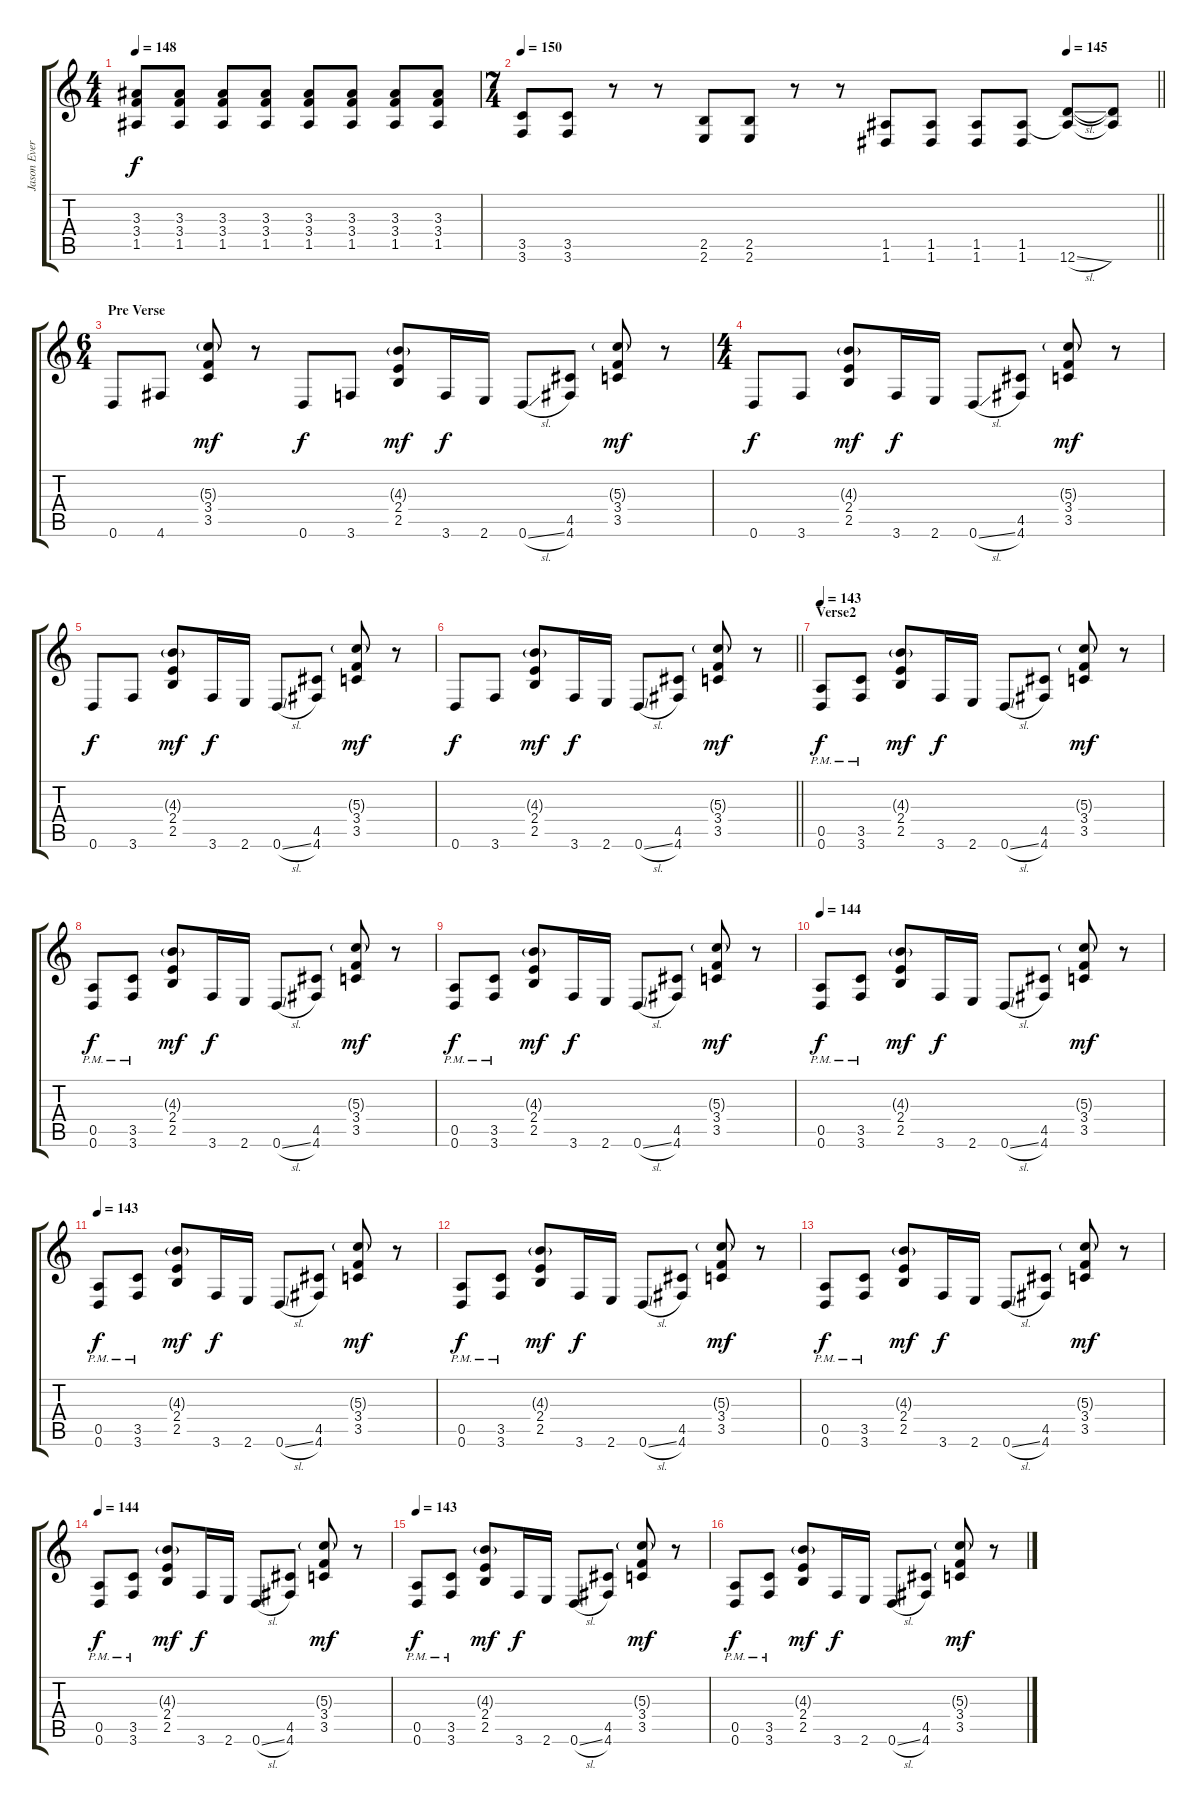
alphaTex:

\track ("Jason Everman" "Jason Ever") {instrument distortionguitar}
\staff {score tabs}
\tuning (E4 B3 G3 D3 A2 D2) {hide}
\ts (4 4)
\tempo 148
\clef g2
\ks c
(3.3{t} 3.4{t} 1.5{t}).8{dy f} (3.3 3.4 1.5).8 (3.3 3.4 1.5).8 (3.3 3.4 1.5).8 (3.3 3.4 1.5).8 (3.3 3.4 1.5).8 (3.3 3.4 1.5).8 (3.3 3.4 1.5).8 |
\ts (7 4)
\tempo 150
\tempo (145 0.8571428571428571)
\barLineRight lightlight
(3.5 3.6).8 (3.5 3.6).8 r.8 r.8 (2.5 2.6).8 (2.5 2.6).8 r.8 r.8 (1.5 1.6).8 (1.5 1.6).8 (1.5 1.6).8 (1.5 1.6).8 (1.5{t} 12.6{sl}).8 (1.5{t} 12.6{t}).8 |
\ts (6 4)
\section ("" "Pre Verse")
0.6.8 4.6.8 (5.3{g} 3.4 3.5).8{dy mf} r.8 0.6.8{dy f} 3.6.8 (4.3{g} 2.4 2.5).8{dy mf} 3.6.16{dy f} 2.6.16 0.6{sl}.8 (4.5 4.6).8 (5.3{g} 3.4 3.5).8{dy mf} r.8 |
\ts (4 4)
0.6.8{dy f} 3.6.8 (4.3{g} 2.4 2.5).8{dy mf} 3.6.16{dy f} 2.6.16 0.6{sl}.8 (4.5 4.6).8 (5.3{g} 3.4 3.5).8{dy mf} r.8 |
0.6.8{dy f} 3.6.8 (4.3{g} 2.4 2.5).8{dy mf} 3.6.16{dy f} 2.6.16 0.6{sl}.8 (4.5 4.6).8 (5.3{g} 3.4 3.5).8{dy mf} r.8 |
\barLineRight lightlight
0.6.8{dy f} 3.6.8 (4.3{g} 2.4 2.5).8{dy mf} 3.6.16{dy f} 2.6.16 0.6{sl}.8 (4.5 4.6).8 (5.3{g} 3.4 3.5).8{dy mf} r.8 |
\section ("" "Verse2")
\tempo 143
(0.5{pm} 0.6{pm}).8{dy f} (3.5{pm} 3.6{pm}).8 (4.3{g} 2.4 2.5).8{dy mf} 3.6.16{dy f} 2.6.16 0.6{sl}.8 (4.5 4.6).8 (5.3{g} 3.4 3.5).8{dy mf} r.8 |
(0.5{pm} 0.6{pm}).8{dy f} (3.5{pm} 3.6{pm}).8 (4.3{g} 2.4 2.5).8{dy mf} 3.6.16{dy f} 2.6.16 0.6{sl}.8 (4.5 4.6).8 (5.3{g} 3.4 3.5).8{dy mf} r.8 |
(0.5{pm} 0.6{pm}).8{dy f} (3.5{pm} 3.6{pm}).8 (4.3{g} 2.4 2.5).8{dy mf} 3.6.16{dy f} 2.6.16 0.6{sl}.8 (4.5 4.6).8 (5.3{g} 3.4 3.5).8{dy mf} r.8 |
\tempo 144
(0.5{pm} 0.6{pm}).8{dy f} (3.5{pm} 3.6{pm}).8 (4.3{g} 2.4 2.5).8{dy mf} 3.6.16{dy f} 2.6.16 0.6{sl}.8 (4.5 4.6).8 (5.3{g} 3.4 3.5).8{dy mf} r.8 |
\tempo 143
(0.5{pm} 0.6{pm}).8{dy f} (3.5{pm} 3.6{pm}).8 (4.3{g} 2.4 2.5).8{dy mf} 3.6.16{dy f} 2.6.16 0.6{sl}.8 (4.5 4.6).8 (5.3{g} 3.4 3.5).8{dy mf} r.8 |
(0.5{pm} 0.6{pm}).8{dy f} (3.5{pm} 3.6{pm}).8 (4.3{g} 2.4 2.5).8{dy mf} 3.6.16{dy f} 2.6.16 0.6{sl}.8 (4.5 4.6).8 (5.3{g} 3.4 3.5).8{dy mf} r.8 |
(0.5{pm} 0.6{pm}).8{dy f} (3.5{pm} 3.6{pm}).8 (4.3{g} 2.4 2.5).8{dy mf} 3.6.16{dy f} 2.6.16 0.6{sl}.8 (4.5 4.6).8 (5.3{g} 3.4 3.5).8{dy mf} r.8 |
\tempo 144
(0.5{pm} 0.6{pm}).8{dy f} (3.5{pm} 3.6{pm}).8 (4.3{g} 2.4 2.5).8{dy mf} 3.6.16{dy f} 2.6.16 0.6{sl}.8 (4.5 4.6).8 (5.3{g} 3.4 3.5).8{dy mf} r.8 |
\tempo 143
(0.5{pm} 0.6{pm}).8{dy f} (3.5{pm} 3.6{pm}).8 (4.3{g} 2.4 2.5).8{dy mf} 3.6.16{dy f} 2.6.16 0.6{sl}.8 (4.5 4.6).8 (5.3{g} 3.4 3.5).8{dy mf} r.8 |
(0.5{pm} 0.6{pm}).8{dy f} (3.5{pm} 3.6{pm}).8 (4.3{g} 2.4 2.5).8{dy mf} 3.6.16{dy f} 2.6.16 0.6{sl}.8 (4.5 4.6).8 (5.3{g} 3.4 3.5).8{dy mf} r.8
